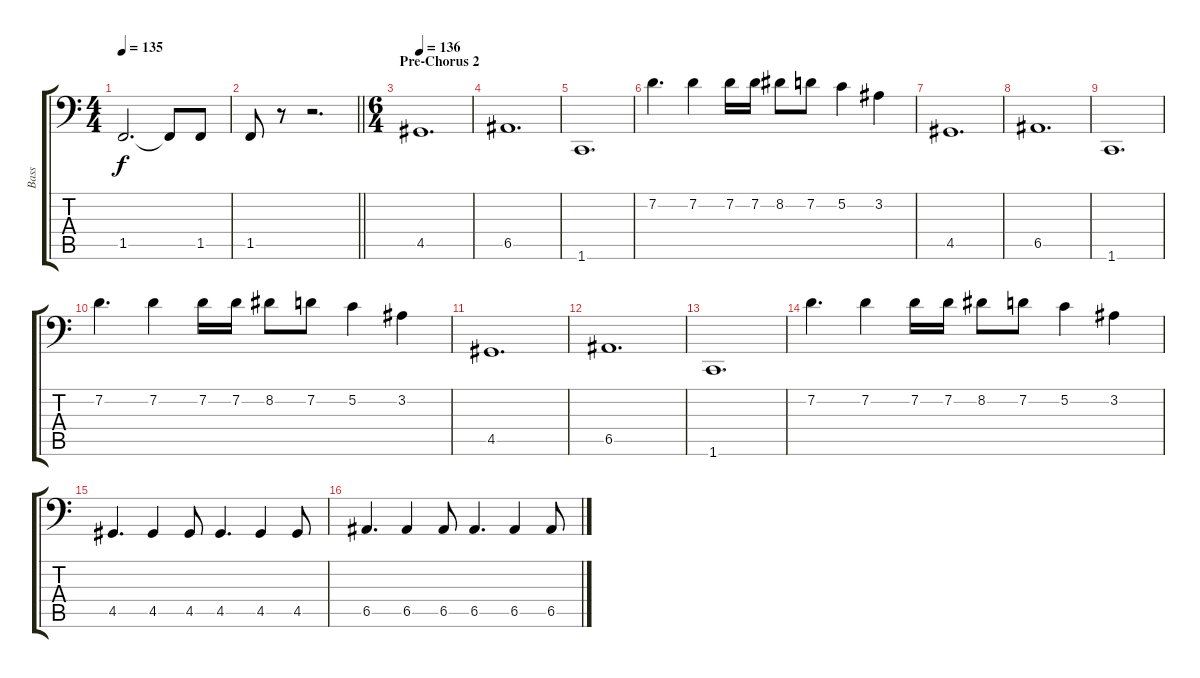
\track ("Bass" "Bass") {instrument electricbassfinger}
\staff {score tabs}
\tuning (C3 G2 D2 A1 E1 B0) {hide}
\ts (4 4)
\tempo 135
\clef f4
\ks c
1.5.2{d dy f} 1.5{t}.8 1.5.8 |
\barLineRight lightlight
1.5.8 r.8 r.2{d} |
\ts (6 4)
\section ("" "Pre-Chorus 2")
\tempo 136
4.5.1{d} |
6.5.1{d} |
1.6.1{d} |
7.2.4{d} 7.2.4 7.2.16 7.2.16 8.2.8 7.2.8 5.2.4 3.2.4 |
4.5.1{d} |
6.5.1{d} |
1.6.1{d} |
7.2.4{d} 7.2.4 7.2.16 7.2.16 8.2.8 7.2.8 5.2.4 3.2.4 |
4.5.1{d} |
6.5.1{d} |
1.6.1{d} |
7.2.4{d} 7.2.4 7.2.16 7.2.16 8.2.8 7.2.8 5.2.4 3.2.4 |
4.5.4{d} 4.5.4 4.5.8 4.5.4{d} 4.5.4 4.5.8 |
6.5.4{d} 6.5.4 6.5.8 6.5.4{d} 6.5.4 6.5.8
